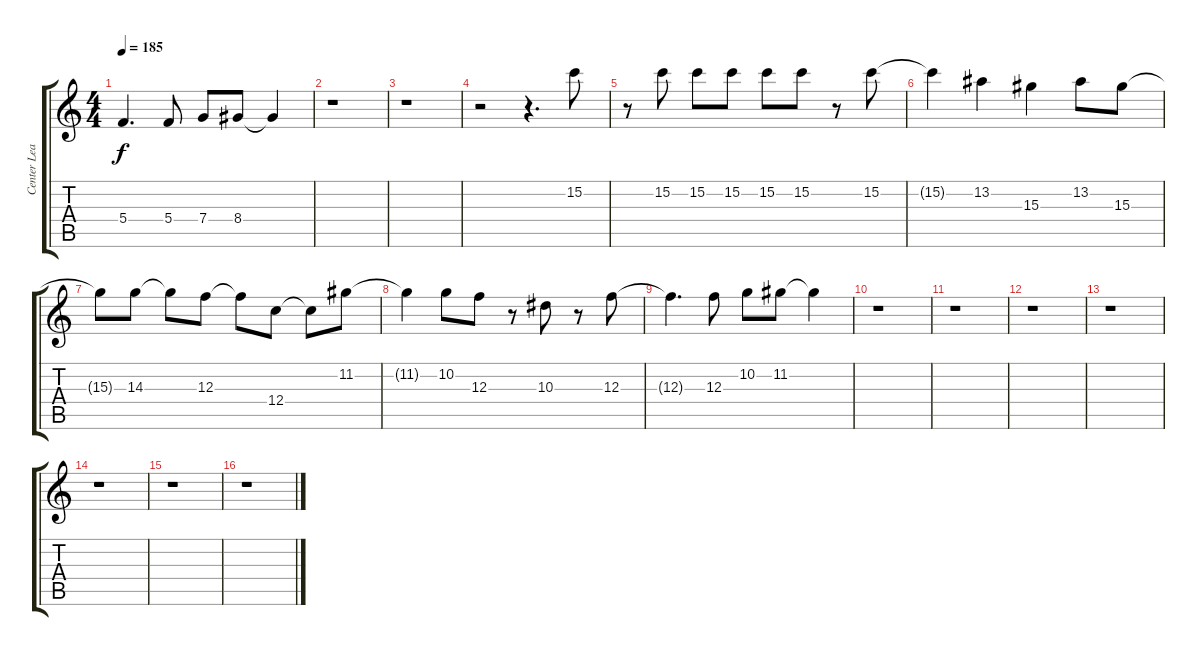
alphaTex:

\track ("Center Lead 2" "Center Lea") {instrument overdrivenguitar}
\staff {score tabs}
\tuning (D4 A3 F3 C3 G2 C2) {hide}
\ts (4 4)
\tempo 185
\clef g2
\ks aminor
5.4{t}.4{d dy f} 5.4.8 7.4.8 8.4.8 8.4{t}.4 |
r.1 |
r.1 |
r.2 r.4{d} 15.2.8 |
r.8 15.2.8 15.2.8 15.2.8 15.2.8 15.2.8 r.8 15.2.8 |
15.2{t}.4 13.2.4 15.3.4 13.2.8 15.3.8 |
15.3{t}.8 14.3.8 14.3{t}.8 12.3.8 12.3{t}.8 12.4.8 12.4{t}.8 11.2.8 |
11.2{t}.4 10.2.8 12.3.8 r.8 10.3.8 r.8 12.3.8 |
12.3{t}.4{d} 12.3.8 10.2.8 11.2.8 11.2{t}.4 |
r.1 |
r.1 |
r.1 |
r.1 |
r.1 |
r.1 |
r.1
